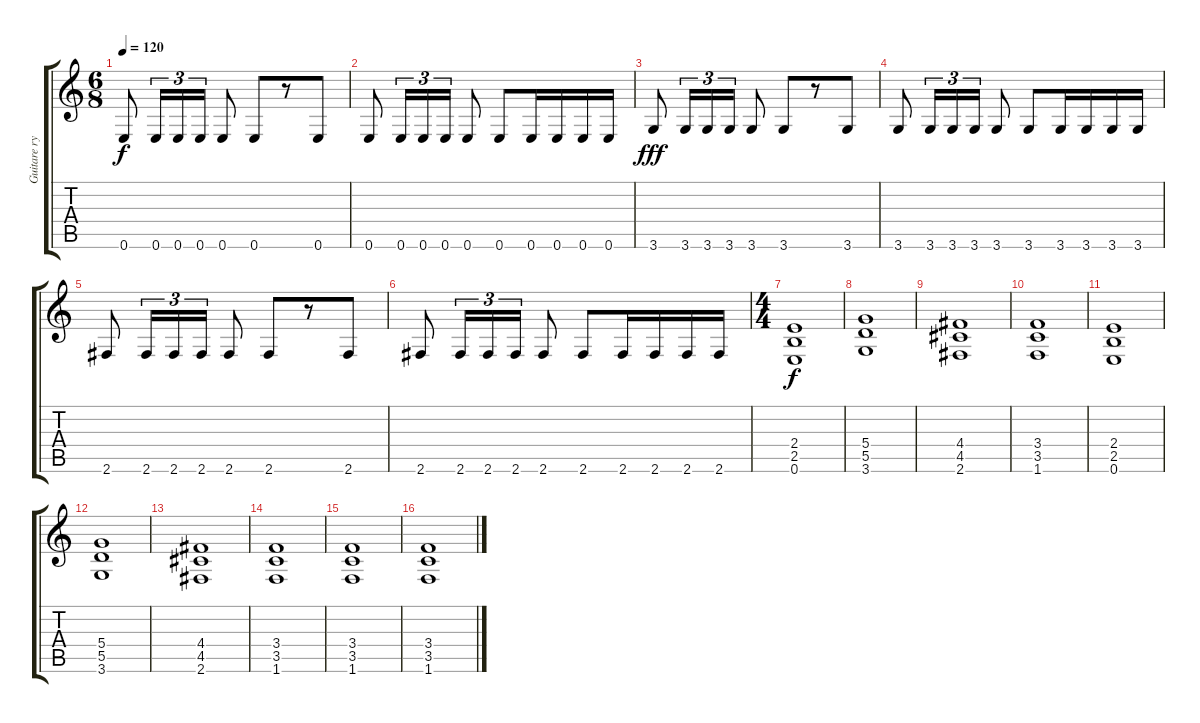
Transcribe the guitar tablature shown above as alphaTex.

\track ("Guitare rythmique" "Guitare ry") {instrument acousticguitarnylon}
\staff {score tabs}
\tuning (E4 B3 G3 D3 A2 E2) {hide}
\ts (6 8)
\tempo 120
\clef g2
\ks c
0.6.8{dy f} 0.6.16{tu (3 2)} 0.6.16{tu (3 2)} 0.6.16{tu (3 2)} 0.6.8 0.6.8 r.8 0.6.8 |
0.6.8 0.6.16{tu (3 2)} 0.6.16{tu (3 2)} 0.6.16{tu (3 2)} 0.6.8 0.6.8 0.6.16 0.6.16 0.6.16 0.6.16 |
3.6.8{dy fff} 3.6.16{tu (3 2)} 3.6.16{tu (3 2)} 3.6.16{tu (3 2)} 3.6.8 3.6.8 r.8 3.6.8 |
3.6.8 3.6.16{tu (3 2)} 3.6.16{tu (3 2)} 3.6.16{tu (3 2)} 3.6.8 3.6.8 3.6.16 3.6.16 3.6.16 3.6.16 |
2.6.8 2.6.16{tu (3 2)} 2.6.16{tu (3 2)} 2.6.16{tu (3 2)} 2.6.8 2.6.8 r.8 2.6.8 |
2.6.8 2.6.16{tu (3 2)} 2.6.16{tu (3 2)} 2.6.16{tu (3 2)} 2.6.8 2.6.8 2.6.16 2.6.16 2.6.16 2.6.16 |
\ts (4 4)
(2.4 2.5 0.6).1{dy f instrument overdrivenguitar} |
(5.4 5.5 3.6).1 |
(4.4 4.5 2.6).1 |
(3.4 3.5 1.6).1 |
(2.4 2.5 0.6).1 |
(5.4 5.5 3.6).1 |
(4.4 4.5 2.6).1 |
(3.4 3.5 1.6).1 |
(3.4 3.5 1.6).1 |
(3.4 3.5 1.6).1
